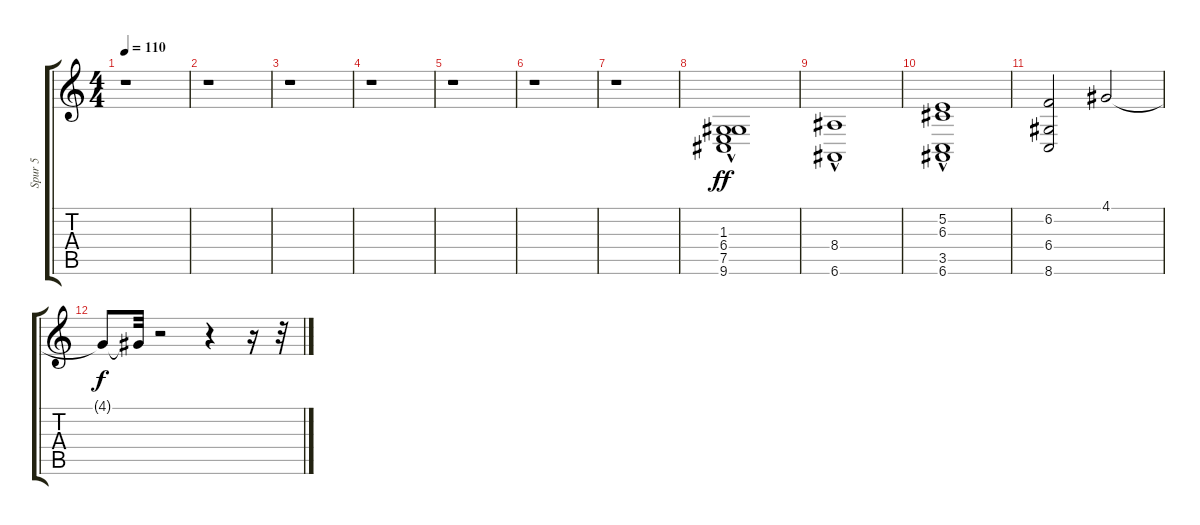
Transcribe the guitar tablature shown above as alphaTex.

\track ("Spur 5" "Spur 5") {instrument choiraahs}
\staff {score tabs}
\tuning (E4 B3 G3 D3 A2 E2) {hide}
\ts (4 4)
\tempo 110
\clef g2
\ks c
r.1{dy ff} |
r.1 |
r.1 |
r.1 |
r.1 |
r.1 |
r.1 |
(1.3{hac} 6.4 7.5 9.6{hac}).1 |
(8.4{hac} 6.6).1 |
(5.2 6.3 3.5 6.6{hac}).1 |
(6.2 6.4 8.6).2 4.1.2 |
4.1{t}.8{dy f} 4.1{t}.32 r.2 r.4 r.16 r.32
